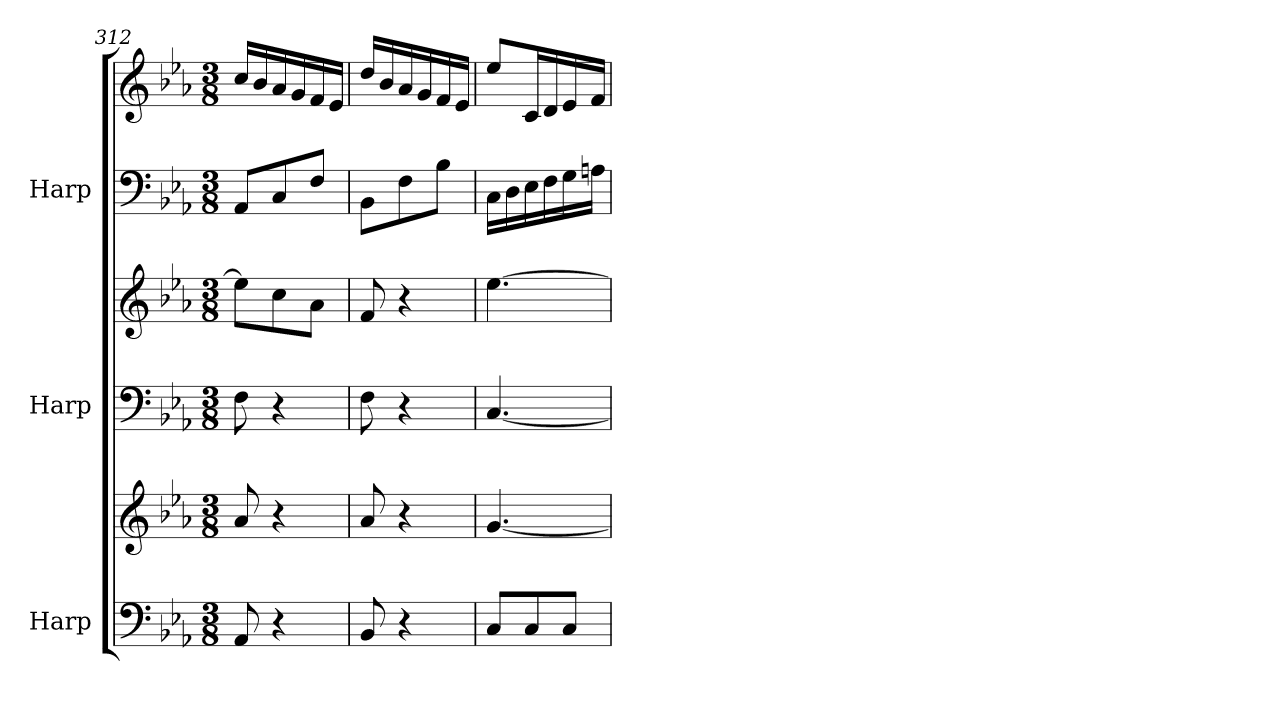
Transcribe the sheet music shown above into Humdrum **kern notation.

**kern	**kern	**kern	**kern	**kern	**kern
*part3	*part3	*part2	*part2	*part1	*part1
*staff6	*staff5	*staff4	*staff3	*staff2	*staff1
*I"Harp	*	*I"Harp	*	*I"Harp	*
*I'Hp	*	*I'Hp	*	*I'Hp	*
*clefF4	*clefG2	*clefF4	*clefG2	*clefF4	*clefG2
*k[b-e-a-]	*k[b-e-a-]	*k[b-e-a-]	*k[b-e-a-]	*k[b-e-a-]	*k[b-e-a-]
*M3/8	*M3/8	*M3/8	*M3/8	*M3/8	*M3/8
=312	=312	=312	=312	=312	=312
8AA-/	8a-/	8F\	8ee-\L]	8AA-/L	16cc/LL
.	.	.	.	.	16b-/
4r	4r	4r	8cc\	8C/	16a-/
.	.	.	.	.	16g/
.	.	.	8a-\J	8F/J	16f/
.	.	.	.	.	16e-/JJ
=313	=313	=313	=313	=313	=313
8BB-/	8a-/	8F\	8f/	8BB-\L	16dd/LL
.	.	.	.	.	16b-/
4r	4r	4r	4r	8F\	16a-/
.	.	.	.	.	16g/
.	.	.	.	8B-\J	16f/
.	.	.	.	.	16e-/JJ
!!LO:LB:g=z
=314	=314	=314	=314	=314	=314
8C/L	[4.g/	[4.C/	[4.ee-\	16C\LL	8ee-/L
.	.	.	.	16D\	.
8C/	.	.	.	16E-\	16c/L
.	.	.	.	16F\	16d/
8C/J	.	.	.	16G\	16e-/
.	.	.	.	16An\JJ	16f/JJ
=	=	=	=	=	=
*-	*-	*-	*-	*-	*-
